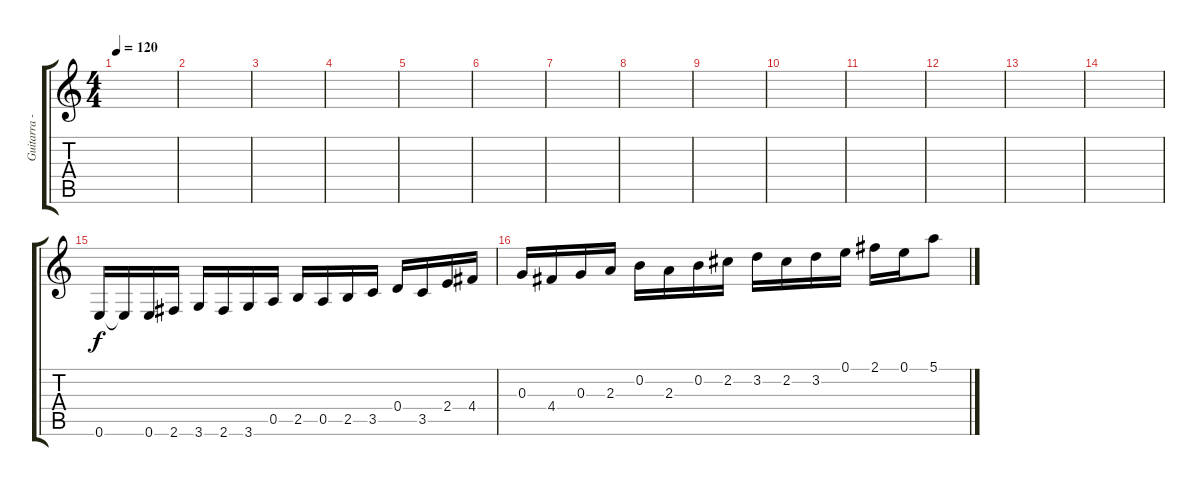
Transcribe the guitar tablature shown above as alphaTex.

\track ("Guitarra - Solo" "Guitarra -") {instrument distortionguitar}
\staff {score tabs}
\tuning (E4 B3 G3 D3 A2 E2) {hide}
\ts (4 4)
\tempo 120
\clef g2
\ks c
|
|
|
|
|
|
|
|
|
|
|
|
|
|
0.6.16 0.6{t}.16 0.6.16 2.6.16 3.6.16 2.6.16 3.6.16 0.5.16 2.5.16 0.5.16 2.5.16 3.5.16 0.4.16 3.5.16 2.4.16 4.4.16 |
0.3.16 4.4.16 0.3.16 2.3.16 0.2.16 2.3.16 0.2.16 2.2.16 3.2.16 2.2.16 3.2.16 0.1.16 2.1.16 0.1.16 5.1.8
